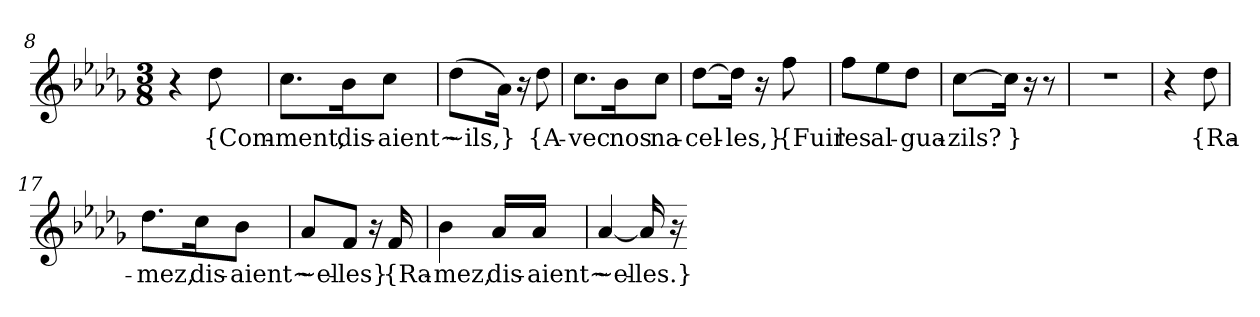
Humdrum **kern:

**kern	**text
*part1	*part1
*staff1	*staff1
*clefG2	*
*k[b-e-a-d-g-]	*
*M3/8	*
=8	=8
4r	.
8dd-	{Com-
=9	=9
8.cc\L	-ment,
16b-\K	dis-
8cc\J	-aient~
=10	=10
(8dd-\L	~ils,
16a-\Jk)	}
16r	.
8dd-	{A-
=11	=11
8.cc\L	-vec
16b-\K	nos
8cc\J	na-
=12	=12
[8dd-\L	-cel-
16dd-\Jk]	-les,}
16r	.
8ff	{Fuir
=13	=13
8ff\L	les
8ee-\	al-
8dd-\J	-gua-
=14	=14
[8cc\L	-zils?
16cc\Jk]	}
16r	.
8r	.
=15	=15
4.r	.
=16	=16
4r	.
8dd-	{Ra-
=17	=17
8.dd-\L	-mez,
16cc\K	dis-
8b-\J	-aient~
=18	=18
8a-/L	~el-
8f/J	-les}
16r	.
16f	{Ra-
=19	=19
4b-	-mez,
16a-/LL	dis-
16a-/JJ	-aient~
=20	=20
[4a-	~el-
16a-]	-les.}
16r	.
=-	=-
*-	*-
